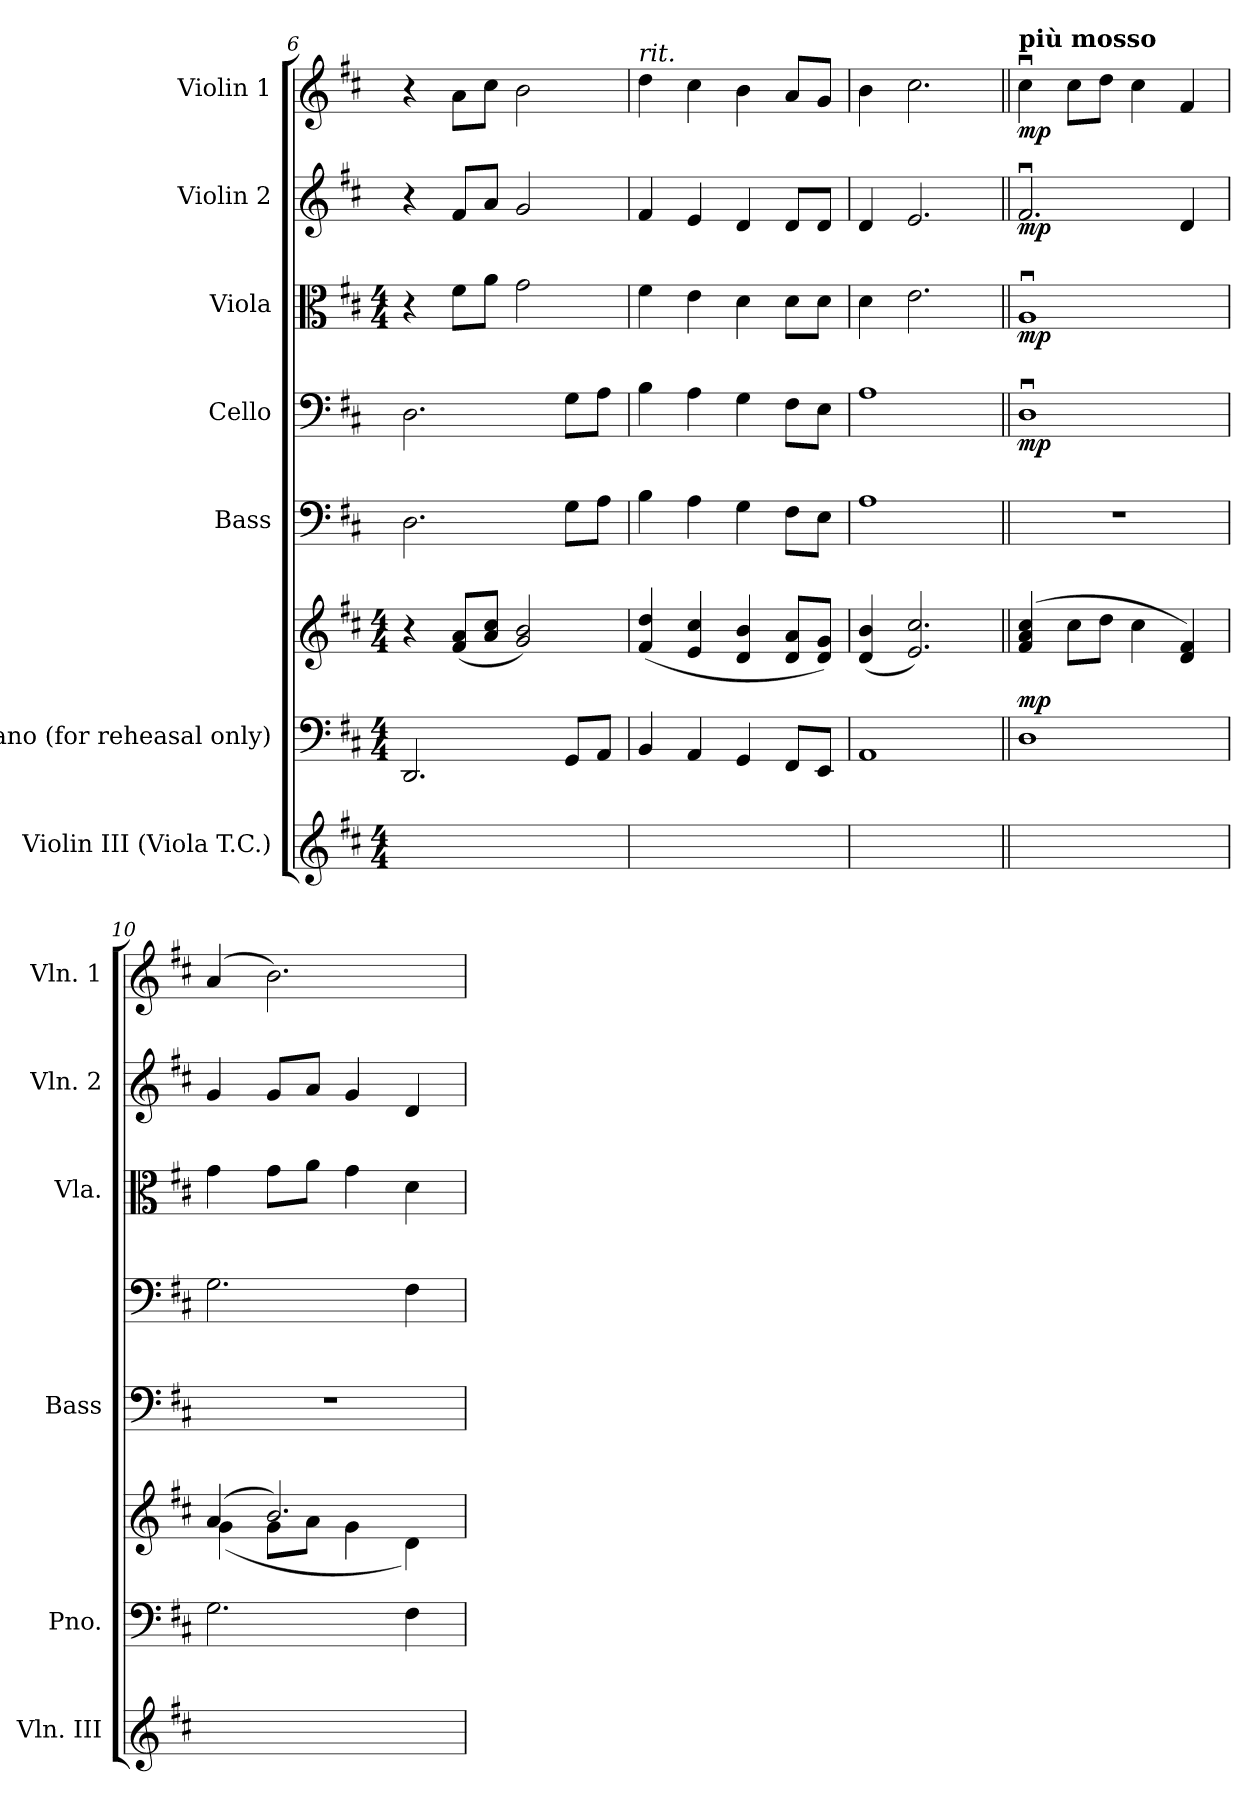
**kern	**kern	**kern	**dynam	**kern	**kern	**dynam	**kern	**dynam	**kern	**dynam	**kern	**dynam
*part7	*part6	*part6	*part6	*part5	*part4	*part4	*part3	*part3	*part2	*part2	*part1	*part1
*staff8	*staff7	*staff6	*staff6/7	*staff5	*staff4	*staff4	*staff3	*staff3	*staff2	*staff2	*staff1	*staff1
*I"Violin III (Viola T.C.)	*I"Piano (for reheasal only)	*	*	*I"Bass	*I"Cello	*	*I"Viola	*	*I"Violin 2	*	*I"Violin 1	*
*I'Vln. III	*I'Pno.	*	*	*I'Bass	*	*	*I'Vla.	*	*I'Vln. 2	*	*I'Vln. 1	*
*clefG2	*clefF4	*clefG2	*	*clefF4	*clefF4	*	*clefC3	*	*clefG2	*	*clefG2	*
*	*	*	*	*ITrd7c12	*	*	*	*	*	*	*	*
*k[f#c#]	*k[f#c#]	*k[f#c#]	*	*k[f#c#]	*k[f#c#]	*	*k[f#c#]	*	*k[f#c#]	*	*k[f#c#]	*
*D:	*D:	*D:	*	*D:	*D:	*	*D:	*	*D:	*	*D:	*
*M4/4	*M4/4	*M4/4	*	*	*	*	*M4/4	*	*	*	*	*
=6	=6	=6	=6	=6	=6	=6	=6	=6	=6	=6	=6	=6
1ryy	2.DD/	4r	.	2.DD\	2.D\	.	4r	.	4r	.	4r	.
.	.	(<8f#/ 8a/L	.	.	.	.	8f#\L	.	8f#/L	.	8a\L	.
.	.	8a/ 8cc#/J	.	.	.	.	8a\J	.	8a/J	.	8cc#\J	.
.	.	2g/ 2b/)	.	.	.	.	2g\	.	2g/	.	2b\	.
.	8GG/L	.	.	8GG\L	8G\L	.	.	.	.	.	.	.
.	8AA/J	.	.	8AA\J	8A\J	.	.	.	.	.	.	.
=7	=7	=7	=7	=7	=7	=7	=7	=7	=7	=7	=7	=7
!	!	!	!	!	!	!	!	!	!	!	!LO:TX:a:i:t=rit.	!
1ryy	4BB/	(<4f#/ 4dd/	.	4BB\	4B\	.	4f#\	.	4f#/	.	4dd\	.
.	4AA/	4e/ 4cc#/	.	4AA\	4A\	.	4e\	.	4e/	.	4cc#\	.
.	4GG/	4d/ 4b/	.	4GG\	4G\	.	4d\	.	4d/	.	4b\	.
.	8FF#/L	8d/ 8a/L	.	8FF#\L	8F#\L	.	8d\L	.	8d/L	.	8a/L	.
.	8EE/J	8d/ 8g/J)	.	8EE\J	8E\J	.	8d\J	.	8d/J	.	8g/J	.
=8	=8	=8	=8	=8	=8	=8	=8	=8	=8	=8	=8	=8
1ryy	1AA	(<4d/ 4b/	.	1AA	1A	.	4d\	.	4d/	.	4b\	.
.	.	2.e/ 2.cc#/)	.	.	.	.	2.e\	.	2.e/	.	2.cc#\	.
!!LO:PB:g=z
=9||	=9||	=9||	=9||	=9||	=9||	=9||	=9||	=9||	=9||	=9||	=9||	=9||
!!LO:REH:place=s1:a:B:fs=12:t=9
*	*	*	*	*	*	*	*	*	*	*	*MM76	*
!	!	!	!	!	!	!	!	!	!	!	!LO:TX:a:B:t=più mosso	!
!	!	!	!LO:DY:a=2	!	!	!LO:DY:b	!	!LO:DY:b	!	!LO:DY:b	!	!LO:DY:b
1ryy	1D	(4f#/ 4a/ 4cc#/	mp	1r	1Du>	mp	1Au>	mp	2.f#u>/	mp	4cc#u>\	mp
.	.	8cc#\L	.	.	.	.	.	.	.	.	8cc#\L	.
.	.	8dd\J	.	.	.	.	.	.	.	.	8dd\J	.
.	.	4cc#\	.	.	.	.	.	.	.	.	4cc#\	.
.	.	4d/ 4f#/)	.	.	.	.	.	.	4d/	.	4f#/	.
=10	=10	=10	=10	=10	=10	=10	=10	=10	=10	=10	=10	=10
*	*	*^	*	*	*	*	*	*	*	*	*	*
1ryy	2.G\	(4a/	(<4g\	.	1r	2.G\	.	4g\	.	4g/	.	(4a/	.
.	.	2.b/)	8g\L	.	.	.	.	8g\L	.	8g/L	.	2.b\)	.
.	.	.	8a\J	.	.	.	.	8a\J	.	8a/J	.	.	.
.	.	.	4g\	.	.	.	.	4g\	.	4g/	.	.	.
.	4F#\	.	4d\)	.	.	4F#\	.	4d\	.	4d/	.	.	.
*	*	*v	*v	*	*	*	*	*	*	*	*	*	*
=	=	=	=	=	=	=	=	=	=	=	=	=
*-	*-	*-	*-	*-	*-	*-	*-	*-	*-	*-	*-	*-
